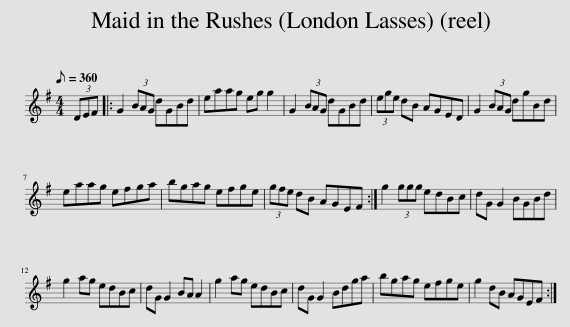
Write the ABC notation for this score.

X:1
L:1/8
Q:1/8=360
M:4/4
I:linebreak $
K:G
V:1 treble
V:1
 (3DEF |: G2 (3BAG dGBd | eaag eg g2 | G2 (3BAG dGBd | (3ege dB AGED | %5
 G2 (3BAG dgBd |$ eaag efga | bgag efge | (3gfe dB AGEF :| g2 (3ggg edBc | %10
 dG G2 BGBd |$ g2 ag edBc | dG G2 BA A2 | g2 ag edBc | dG G2 Bdga | %15
 bgag efge | g2 dB AGEF :| %17
